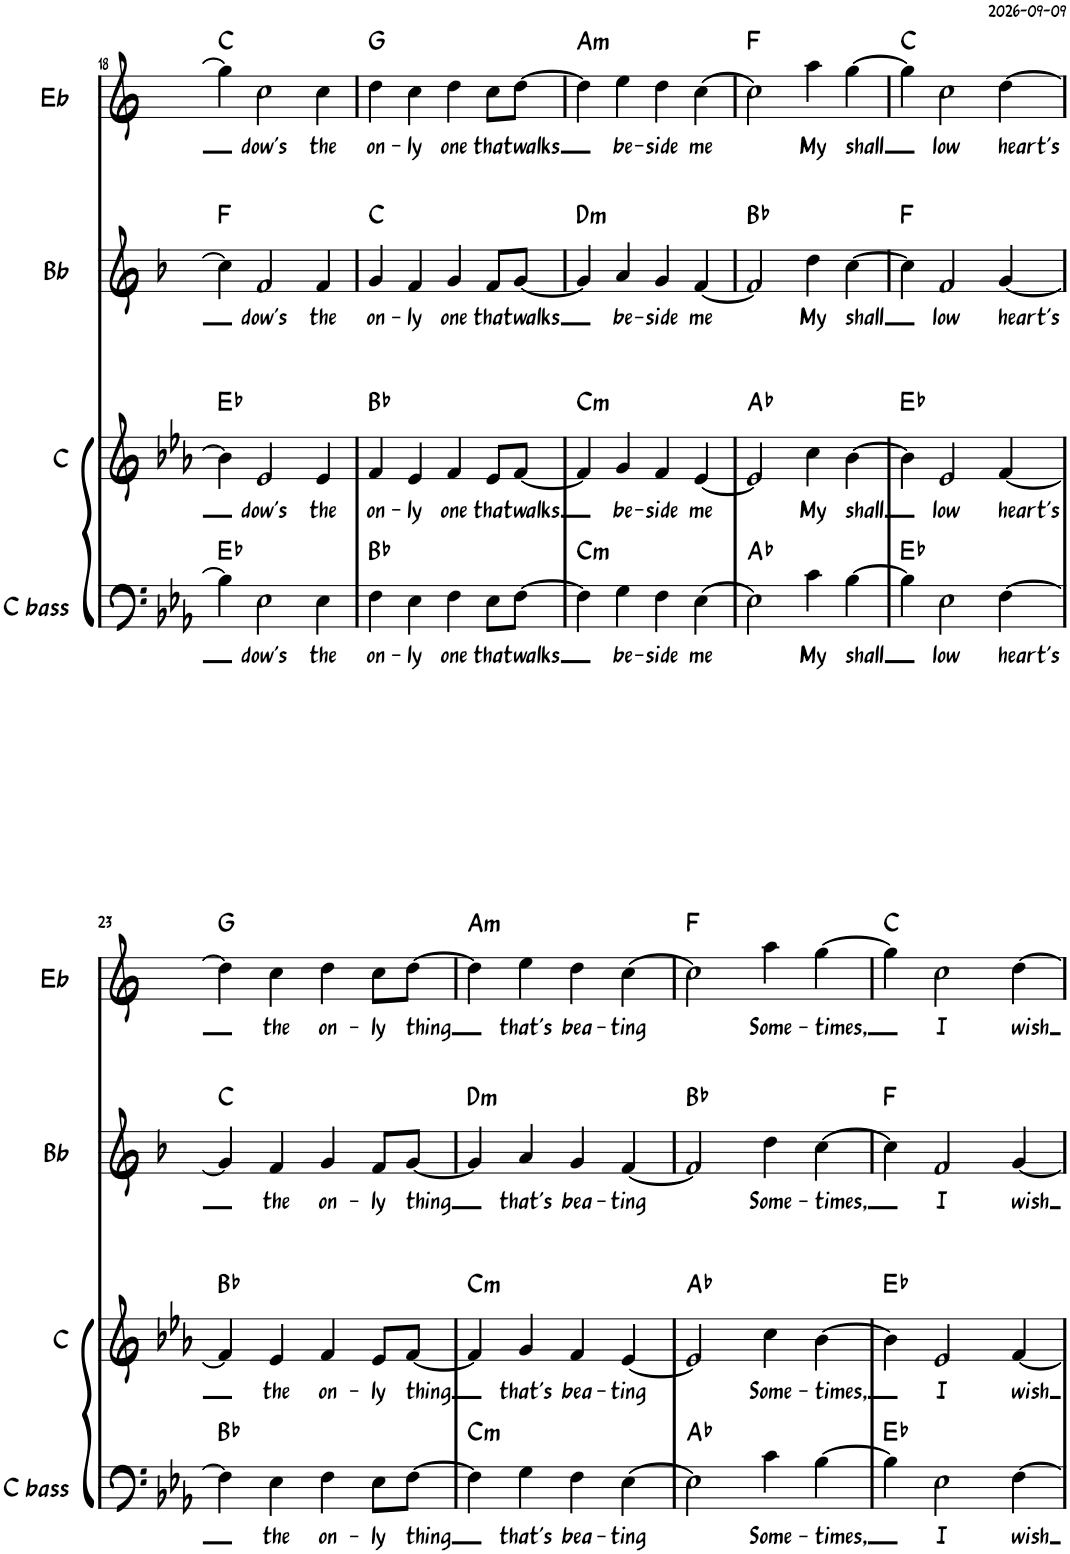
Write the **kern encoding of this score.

**kern	**text	**harte	**kern	**text	**harte	**kern	**text	**harte	**kern	**text	**harte
*part4	*part4	*part4	*part3	*part3	*part3	*part2	*part2	*part2	*part1	*part1	*part1
*staff4	*staff4	*	*staff3	*staff3	*	*staff2	*staff2	*	*staff1	*staff1	*
*I"C bass	*	*	*I"C instruments	*	*	*I"Bb instruments	*	*	*I"Eb instruments	*	*
*I'C bass	*	*	*I'C	*	*	*I'Bb	*	*	*I'Eb	*	*
!!LO:PB:g=z
*clefF4	*	*	*clefG2	*	*	*clefG2	*	*	*clefG2	*	*
*	*	*	*	*	*	*Trd1c2	*	*	*Trd5c9	*	*
*k[b-e-a-]	*	*	*k[b-e-a-]	*	*	*k[b-]	*	*	*k[]	*	*
*M4/4	*	*	*M4/4	*	*	*M4/4	*	*	*M4/4	*	*
=18	=18	=18	=18	=18	=18	=18	=18	=18	=18	=18	=18
4B-\]	.	Eb:maj	4b-\]	.	Eb:maj	4cc\]	.	F:maj	4gg\]	.	C:maj
!	!LO:LY:b	!	!	!LO:LY:b	!	!	!LO:LY:b	!	!	!LO:LY:b	!
2E-\	dow's	.	2e-/	dow's	.	2f/	dow's	.	2cc\	dow's	.
!	!LO:LY:b	!	!	!LO:LY:b	!	!	!LO:LY:b	!	!	!LO:LY:b	!
4E-\	the	.	4e-/	the	.	4f/	the	.	4cc\	the	.
=19	=19	=19	=19	=19	=19	=19	=19	=19	=19	=19	=19
!	!LO:LY:b	!	!	!LO:LY:b	!	!	!LO:LY:b	!	!	!LO:LY:b	!
4F\	on-	Bb:maj	4f/	on-	Bb:maj	4g/	on-	C:maj	4dd\	on-	G:maj
!	!LO:LY:b	!	!	!LO:LY:b	!	!	!LO:LY:b	!	!	!LO:LY:b	!
4E-\	-ly	.	4e-/	-ly	.	4f/	-ly	.	4cc\	-ly	.
!	!LO:LY:b	!	!	!LO:LY:b	!	!	!LO:LY:b	!	!	!LO:LY:b	!
4F\	one	.	4f/	one	.	4g/	one	.	4dd\	one	.
!	!LO:LY:b	!	!	!LO:LY:b	!	!	!LO:LY:b	!	!	!LO:LY:b	!
8E-\L	that	.	8e-/L	that	.	8f/L	that	.	8cc\L	that	.
!	!LO:LY:b	!	!	!LO:LY:b	!	!	!LO:LY:b	!	!	!LO:LY:b	!
[8F\J	walks	.	[8f/J	walks	.	[8g/J	walks	.	[8dd\J	walks	.
=20	=20	=20	=20	=20	=20	=20	=20	=20	=20	=20	=20
!	!	!LO:H:kt=m	!	!	!LO:H:kt=m	!	!	!LO:H:kt=m	!	!	!LO:H:kt=m
4F\]	.	C:min	4f/]	.	C:min	4g/]	.	D:min	4dd\]	.	A:min
!	!LO:LY:b	!	!	!LO:LY:b	!	!	!LO:LY:b	!	!	!LO:LY:b	!
4G\	be-	.	4g/	be-	.	4a/	be-	.	4ee\	be-	.
!	!LO:LY:b	!	!	!LO:LY:b	!	!	!LO:LY:b	!	!	!LO:LY:b	!
4F\	-side	.	4f/	-side	.	4g/	-side	.	4dd\	-side	.
!	!LO:LY:b	!	!	!LO:LY:b	!	!	!LO:LY:b	!	!	!LO:LY:b	!
[4E-\	me	.	[4e-/	me	.	[4f/	me	.	[4cc\	me	.
=21	=21	=21	=21	=21	=21	=21	=21	=21	=21	=21	=21
2E-\]	.	Ab:maj	2e-/]	.	Ab:maj	2f/]	.	Bb:maj	2cc\]	.	F:maj
!	!LO:LY:b	!	!	!LO:LY:b	!	!	!LO:LY:b	!	!	!LO:LY:b	!
4c\	My	.	4cc\	My	.	4dd\	My	.	4aa\	My	.
!	!LO:LY:b	!	!	!LO:LY:b	!	!	!LO:LY:b	!	!	!LO:LY:b	!
[4B-\	shall	.	[4b-\	shall	.	[4cc\	shall	.	[4gg\	shall	.
=22	=22	=22	=22	=22	=22	=22	=22	=22	=22	=22	=22
4B-\]	.	Eb:maj	4b-\]	.	Eb:maj	4cc\]	.	F:maj	4gg\]	.	C:maj
!	!LO:LY:b	!	!	!LO:LY:b	!	!	!LO:LY:b	!	!	!LO:LY:b	!
2E-\	low	.	2e-/	low	.	2f/	low	.	2cc\	low	.
!	!LO:LY:b	!	!	!LO:LY:b	!	!	!LO:LY:b	!	!	!LO:LY:b	!
[4F\	heart's	.	[4f/	heart's	.	[4g/	heart's	.	[4dd\	heart's	.
!!LO:LB:g=z
=23	=23	=23	=23	=23	=23	=23	=23	=23	=23	=23	=23
4F\]	.	Bb:maj	4f/]	.	Bb:maj	4g/]	.	C:maj	4dd\]	.	G:maj
!	!LO:LY:b	!	!	!LO:LY:b	!	!	!LO:LY:b	!	!	!LO:LY:b	!
4E-\	the	.	4e-/	the	.	4f/	the	.	4cc\	the	.
!	!LO:LY:b	!	!	!LO:LY:b	!	!	!LO:LY:b	!	!	!LO:LY:b	!
4F\	on-	.	4f/	on-	.	4g/	on-	.	4dd\	on-	.
!	!LO:LY:b	!	!	!LO:LY:b	!	!	!LO:LY:b	!	!	!LO:LY:b	!
8E-\L	-ly	.	8e-/L	-ly	.	8f/L	-ly	.	8cc\L	-ly	.
!	!LO:LY:b	!	!	!LO:LY:b	!	!	!LO:LY:b	!	!	!LO:LY:b	!
[8F\J	thing	.	[8f/J	thing	.	[8g/J	thing	.	[8dd\J	thing	.
=24	=24	=24	=24	=24	=24	=24	=24	=24	=24	=24	=24
!	!	!LO:H:kt=m	!	!	!LO:H:kt=m	!	!	!LO:H:kt=m	!	!	!LO:H:kt=m
4F\]	.	C:min	4f/]	.	C:min	4g/]	.	D:min	4dd\]	.	A:min
!	!LO:LY:b	!	!	!LO:LY:b	!	!	!LO:LY:b	!	!	!LO:LY:b	!
4G\	that's	.	4g/	that's	.	4a/	that's	.	4ee\	that's	.
!	!LO:LY:b	!	!	!LO:LY:b	!	!	!LO:LY:b	!	!	!LO:LY:b	!
4F\	bea-	.	4f/	bea-	.	4g/	bea-	.	4dd\	bea-	.
!	!LO:LY:b	!	!	!LO:LY:b	!	!	!LO:LY:b	!	!	!LO:LY:b	!
[4E-\	-ting	.	[4e-/	-ting	.	[4f/	-ting	.	[4cc\	-ting	.
=25	=25	=25	=25	=25	=25	=25	=25	=25	=25	=25	=25
2E-\]	.	Ab:maj	2e-/]	.	Ab:maj	2f/]	.	Bb:maj	2cc\]	.	F:maj
!	!LO:LY:b	!	!	!LO:LY:b	!	!	!LO:LY:b	!	!	!LO:LY:b	!
4c\	Some-	.	4cc\	Some-	.	4dd\	Some-	.	4aa\	Some-	.
!	!LO:LY:b	!	!	!LO:LY:b	!	!	!LO:LY:b	!	!	!LO:LY:b	!
[4B-\	-times,	.	[4b-\	-times,	.	[4cc\	-times,	.	[4gg\	-times,	.
=26	=26	=26	=26	=26	=26	=26	=26	=26	=26	=26	=26
4B-\]	.	Eb:maj	4b-\]	.	Eb:maj	4cc\]	.	F:maj	4gg\]	.	C:maj
!	!LO:LY:b	!	!	!LO:LY:b	!	!	!LO:LY:b	!	!	!LO:LY:b	!
2E-\	I	.	2e-/	I	.	2f/	I	.	2cc\	I	.
!	!LO:LY:b	!	!	!LO:LY:b	!	!	!LO:LY:b	!	!	!LO:LY:b	!
[4F\	wish	.	[4f/	wish	.	[4g/	wish	.	[4dd\	wish	.
=	=	=	=	=	=	=	=	=	=	=	=
*-	*-	*-	*-	*-	*-	*-	*-	*-	*-	*-	*-
